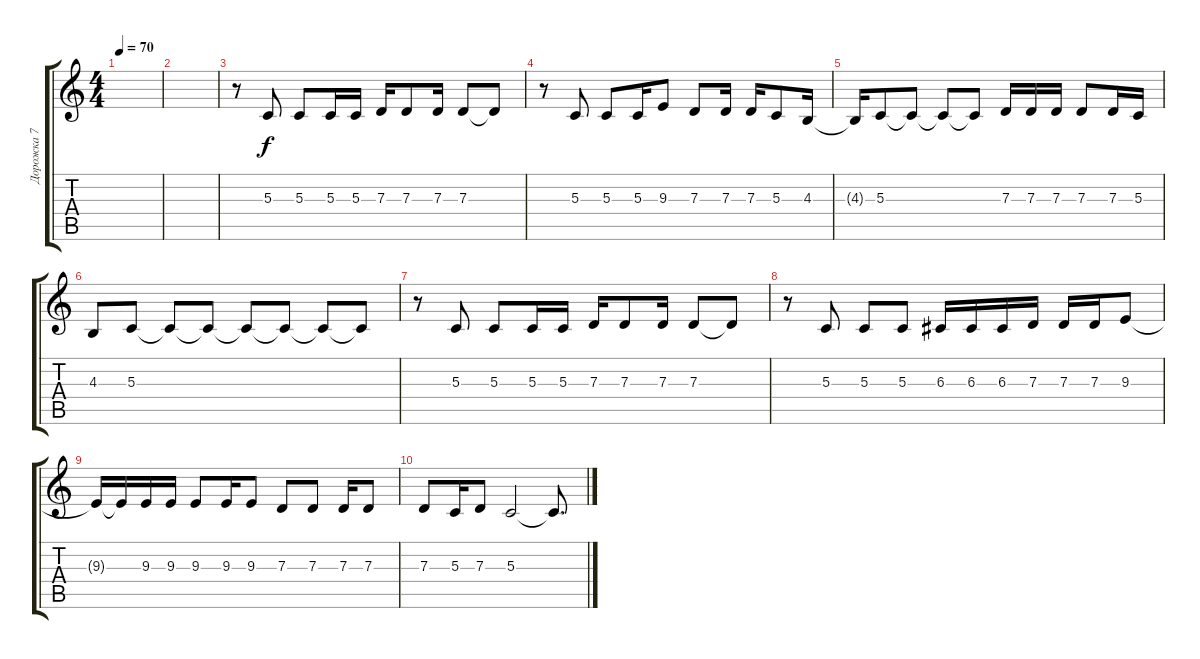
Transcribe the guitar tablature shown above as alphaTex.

\track ("Дорожка 7" "Дорожка 7") {instrument viola}
\staff {score tabs}
\tuning (E4 B3 G3 D3 A2 E2) {hide}
\ts (4 4)
\tempo 70
\clef g2
\ks c
|
|
r.8 5.3.8 5.3.8 5.3.16 5.3.16 7.3.16 7.3.8 7.3.16 7.3.8 7.3{t}.8 |
r.8 5.3.8 5.3.8 5.3.16 9.3.8 7.3.8 7.3.16 7.3.16 5.3.8 4.3.16 |
4.3{t}.16 5.3.8 5.3{t}.8 5.3{t}.8 5.3{t}.8 7.3.16 7.3.16 7.3.16 7.3.8 7.3.16 5.3.16 |
4.3.8 5.3.8 5.3{t}.8 5.3{t}.8 5.3{t}.8 5.3{t}.8 5.3{t}.8 5.3{t}.8 |
r.8 5.3.8 5.3.8 5.3.16 5.3.16 7.3.16 7.3.8 7.3.16 7.3.8 7.3{t}.8 |
r.8 5.3.8 5.3.8 5.3.8 6.3.16 6.3.16 6.3.16 7.3.16 7.3.16 7.3.16 9.3.8 |
9.3{t}.16 9.3{t}.16 9.3.16 9.3.16 9.3.8 9.3.16 9.3.8 7.3.8 7.3.8 7.3.16 7.3.8 |
7.3.8 5.3.16 7.3.8 5.3.2 5.3{t}.8{d}
